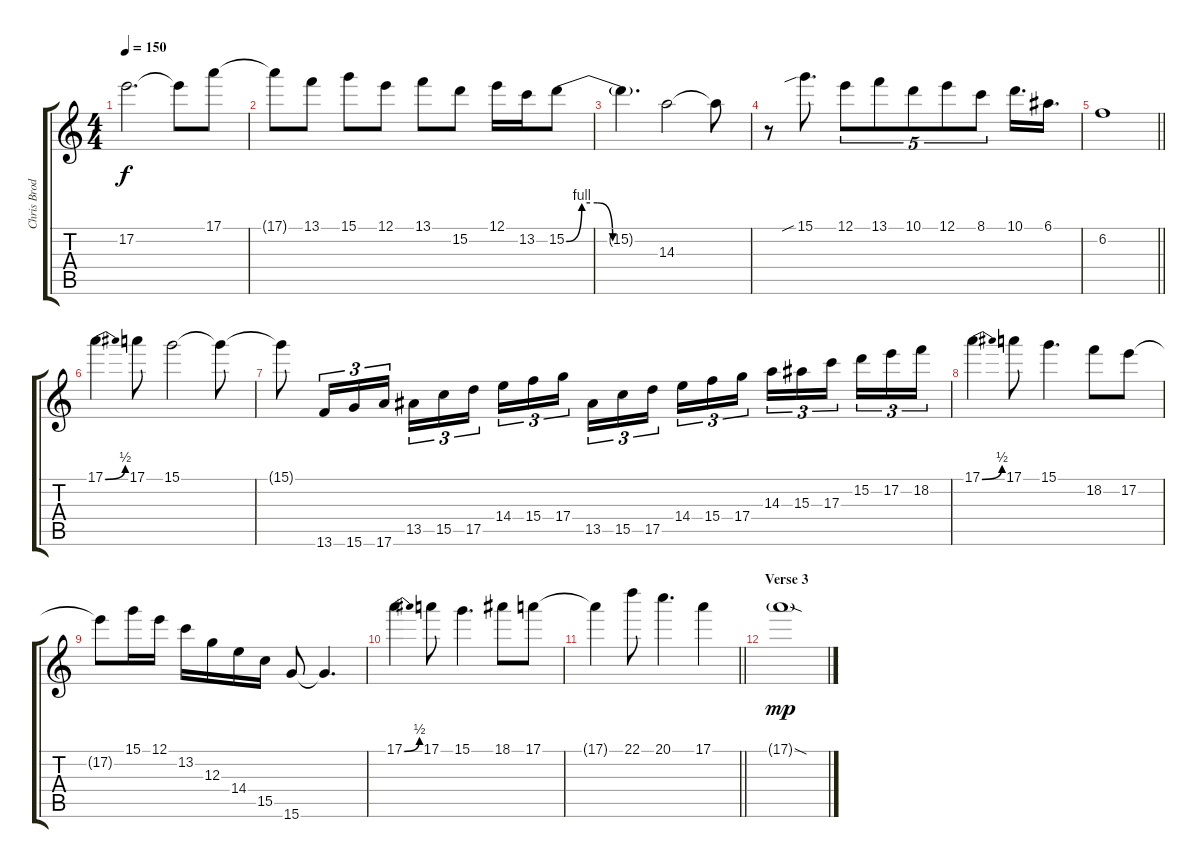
\track ("Chris Broderick" "Chris Brod") {instrument distortionguitar}
\staff {score tabs}
\tuning (E4 B3 G3 D3 A2 E2) {hide}
\ts (4 4)
\tempo 150
\clef g2
\ks c
17.2{t}.2{d dy f} 17.2{t}.8 17.1.8 |
17.1{t}.8 13.1.8 15.1.8 12.1.8 13.1.8 15.2.8 12.1.16 13.2.16 15.2{be (custom 0 0 10 4 20 4 30 0 60 0)}.8 |
15.2{t}.4{d} 14.3.2 14.3{t}.8 |
r.8 15.1{sib}.8{d} 12.1.8{tu (5 4)} 13.1.8{tu (5 4)} 10.1.8{tu (5 4)} 12.1.8{tu (5 4)} 8.1.8{tu (5 4)} 10.1.16{d} 6.1.16{d} |
\barLineRight lightlight
6.2.1 |
17.1{be (bend 0 0 60 2)}.4 17.1.8 15.1.2 15.1{t}.8 |
15.1{t}.8 13.6.16{tu (3 2)} 15.6.16{tu (3 2)} 17.6.16{tu (3 2)} 13.5.16{tu (3 2)} 15.5.16{tu (3 2)} 17.5.16{tu (3 2) beam splitsecondary} 14.4.16{tu (3 2)} 15.4.16{tu (3 2)} 17.4.16{tu (3 2)} 13.5.16{tu (3 2)} 15.5.16{tu (3 2)} 17.5.16{tu (3 2) beam splitsecondary} 14.4.16{tu (3 2)} 15.4.16{tu (3 2)} 17.4.16{tu (3 2)} 14.3.16{tu (3 2)} 15.3.16{tu (3 2)} 17.3.16{tu (3 2) beam splitsecondary} 15.2.16{tu (3 2)} 17.2.16{tu (3 2)} 18.2.16{tu (3 2)} |
17.1{be (bend 0 0 60 2)}.4 17.1.8 15.1.4{d} 18.2.8 17.2.8 |
17.2{t}.8 15.1.16 12.1.16 13.2.16 12.3.16 14.4.16 15.5.16 15.6.8 15.6{t}.4{d} |
17.1{be (bend 0 0 60 2)}.4 17.1.8 15.1.4{d} 18.1.8 17.1.8 |
\barLineRight lightlight
17.1{t}.4 22.1.8 20.1.4{d} 17.1.4 |
\section ("" "Verse 3")
17.1{sod g}.1{dy mp}
